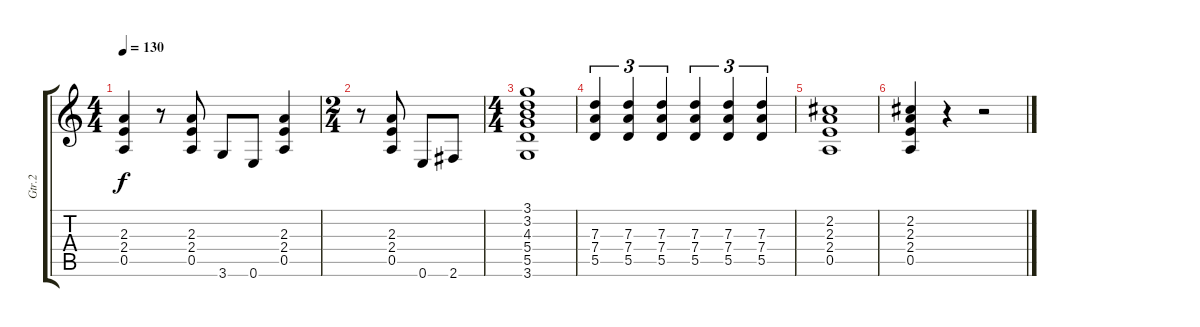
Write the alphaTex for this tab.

\track ("Gtr.2" "Gtr.2") {instrument overdrivenguitar}
\staff {score tabs}
\tuning (E4 B3 G3 D3 A2 E2) {hide}
\ts (4 4)
\tempo 130
\clef g2
\ks c
(2.3 2.4 0.5).4{dy f} r.8 (2.3 2.4 0.5).8 3.6.8 0.6.8 (2.3 2.4 0.5).4 |
\ts (2 4)
r.8 (2.3 2.4 0.5).8 0.6.8 2.6.8 |
\ts (4 4)
(3.1 3.2 4.3 5.4 5.5 3.6).1 |
(7.3 7.4 5.5).4{tu (3 2)} (7.3 7.4 5.5).4{tu (3 2)} (7.3 7.4 5.5).4{tu (3 2)} (7.3 7.4 5.5).4{tu (3 2)} (7.3 7.4 5.5).4{tu (3 2)} (7.3 7.4 5.5).4{tu (3 2)} |
(2.2 2.3 2.4 0.5).1 |
(2.2 2.3 2.4 0.5).4 r.4 r.2
